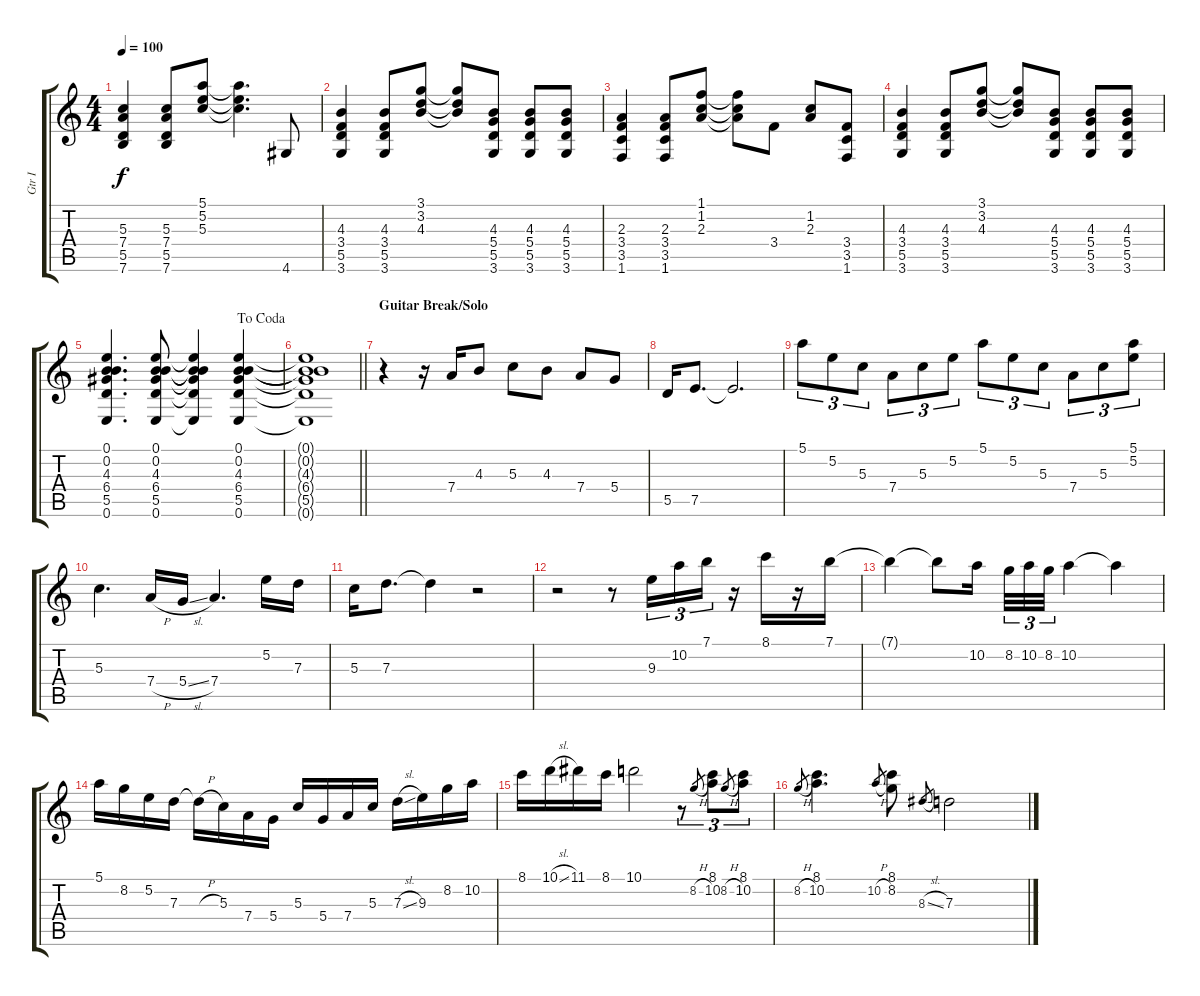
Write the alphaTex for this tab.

\track ("Gtr I" "Gtr I") {instrument acousticguitarsteel}
\staff {score tabs}
\tuning (E4 B3 G3 D3 A2 E2) {hide}
\ts (4 4)
\tempo 100
\clef g2
\ks c
(5.3 7.4 5.5 7.6).4{dy f} (5.3 7.4 5.5 7.6).8 (5.1 5.2 5.3).8 (5.1{t} 5.2{t} 5.3{t}).4{d} 4.6.8 |
(4.3 3.4 5.5 3.6).4 (4.3 3.4 5.5 3.6).8 (3.1 3.2 4.3).8 (3.1{t} 3.2{t} 4.3{t}).8 (4.3 5.4 5.5 3.6).8 (4.3 5.4 5.5 3.6).8 (4.3 5.4 5.5 3.6).8 |
(2.3 3.4 3.5 1.6).4 (2.3 3.4 3.5 1.6).8 (1.1 1.2 2.3).8 (1.1{t} 1.2{t} 2.3{t}).8 3.4.8 (1.2 2.3).8 (3.4 3.5 1.6).8 |
(4.3 3.4 5.5 3.6).4 (4.3 3.4 5.5 3.6).8 (3.1 3.2 4.3).8 (3.1{t} 3.2{t} 4.3{t}).8 (4.3 5.4 5.5 3.6).8 (4.3 5.4 5.5 3.6).8 (4.3 5.4 5.5 3.6).8 |
\jump dacoda
(0.1 0.2 4.3 6.4 5.5 0.6).4{d} (0.1 0.2 4.3 6.4 5.5 0.6).8 (0.1{t} 0.2{t} 4.3{t} 6.4{t} 5.5{t} 0.6{t}).4 (0.1 0.2 4.3 6.4 5.5 0.6).4 |
\barLineRight lightlight
(0.1{t} 0.2{t} 4.3{t} 6.4{t} 5.5{t} 0.6{t}).1 |
\section ("" "Guitar Break/Solo")
r.4 r.16 7.4.16 4.3.8 5.3.8 4.3.8 7.4.8 5.4.8 |
5.5.16 7.5.8{d} 7.5{t}.2{d} |
5.1.8{tu (3 2)} 5.2.8{tu (3 2)} 5.3.8{tu (3 2)} 7.4.8{tu (3 2)} 5.3.8{tu (3 2)} 5.2.8{tu (3 2)} 5.1.8{tu (3 2)} 5.2.8{tu (3 2)} 5.3.8{tu (3 2)} 7.4.8{tu (3 2)} 5.3.8{tu (3 2)} (5.1 5.2).8{tu (3 2)} |
5.3.4{d} 7.4{h}.16 5.4{sl}.16 7.4.4{d} 5.2.16 7.3.16 |
5.3.16 7.3.8{d} 7.3{t}.4 r.2 |
r.2 r.8 9.3.16{tu (3 2)} 10.2.16{tu (3 2)} 7.1.16{tu (3 2)} r.16 8.1.16 r.16 7.1.16 |
7.1{t}.4 7.1{t}.8 10.2.16{beam splitsecondary} 8.2.32{tu (3 2)} 10.2.32{tu (3 2)} 8.2.32{tu (3 2)} 10.2.4 10.2{t}.4 |
5.1.16 8.2.16 5.2.16 7.3.16 7.3{h t}.16 5.3.16 7.4.16 5.4.16 5.3.16 5.4.16 7.4.16 5.3.16 7.3{sl}.16 9.3.16 8.2.16 10.2.16 |
8.1.16 10.1{sl}.16 11.1.16 8.1.16 10.1.2 r.8{tu (3 2)} 8.2{h}.8{gr} (8.1 10.2).8{tu (3 2)} 8.2{h}.8{gr} (8.1 10.2).8{tu (3 2)} |
8.2{h}.8{gr} (8.1 10.2).4{d} 10.2{h}.8{gr} (8.1 8.2).8 8.3{sl}.8{gr} 7.3.2
